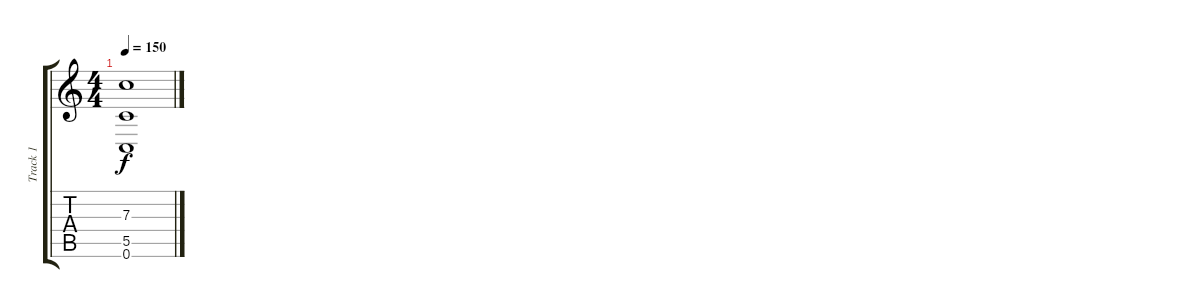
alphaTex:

\track ("Track 1" "Track 1") {instrument overdrivenguitar}
\staff {score tabs}
\tuning (D4 A3 F3 C3 G2 C2) {hide}
\ts (4 4)
\tempo 150
\clef g2
\ks c
(7.3{t} 5.5{t} 0.6{t}).1{dy f}
